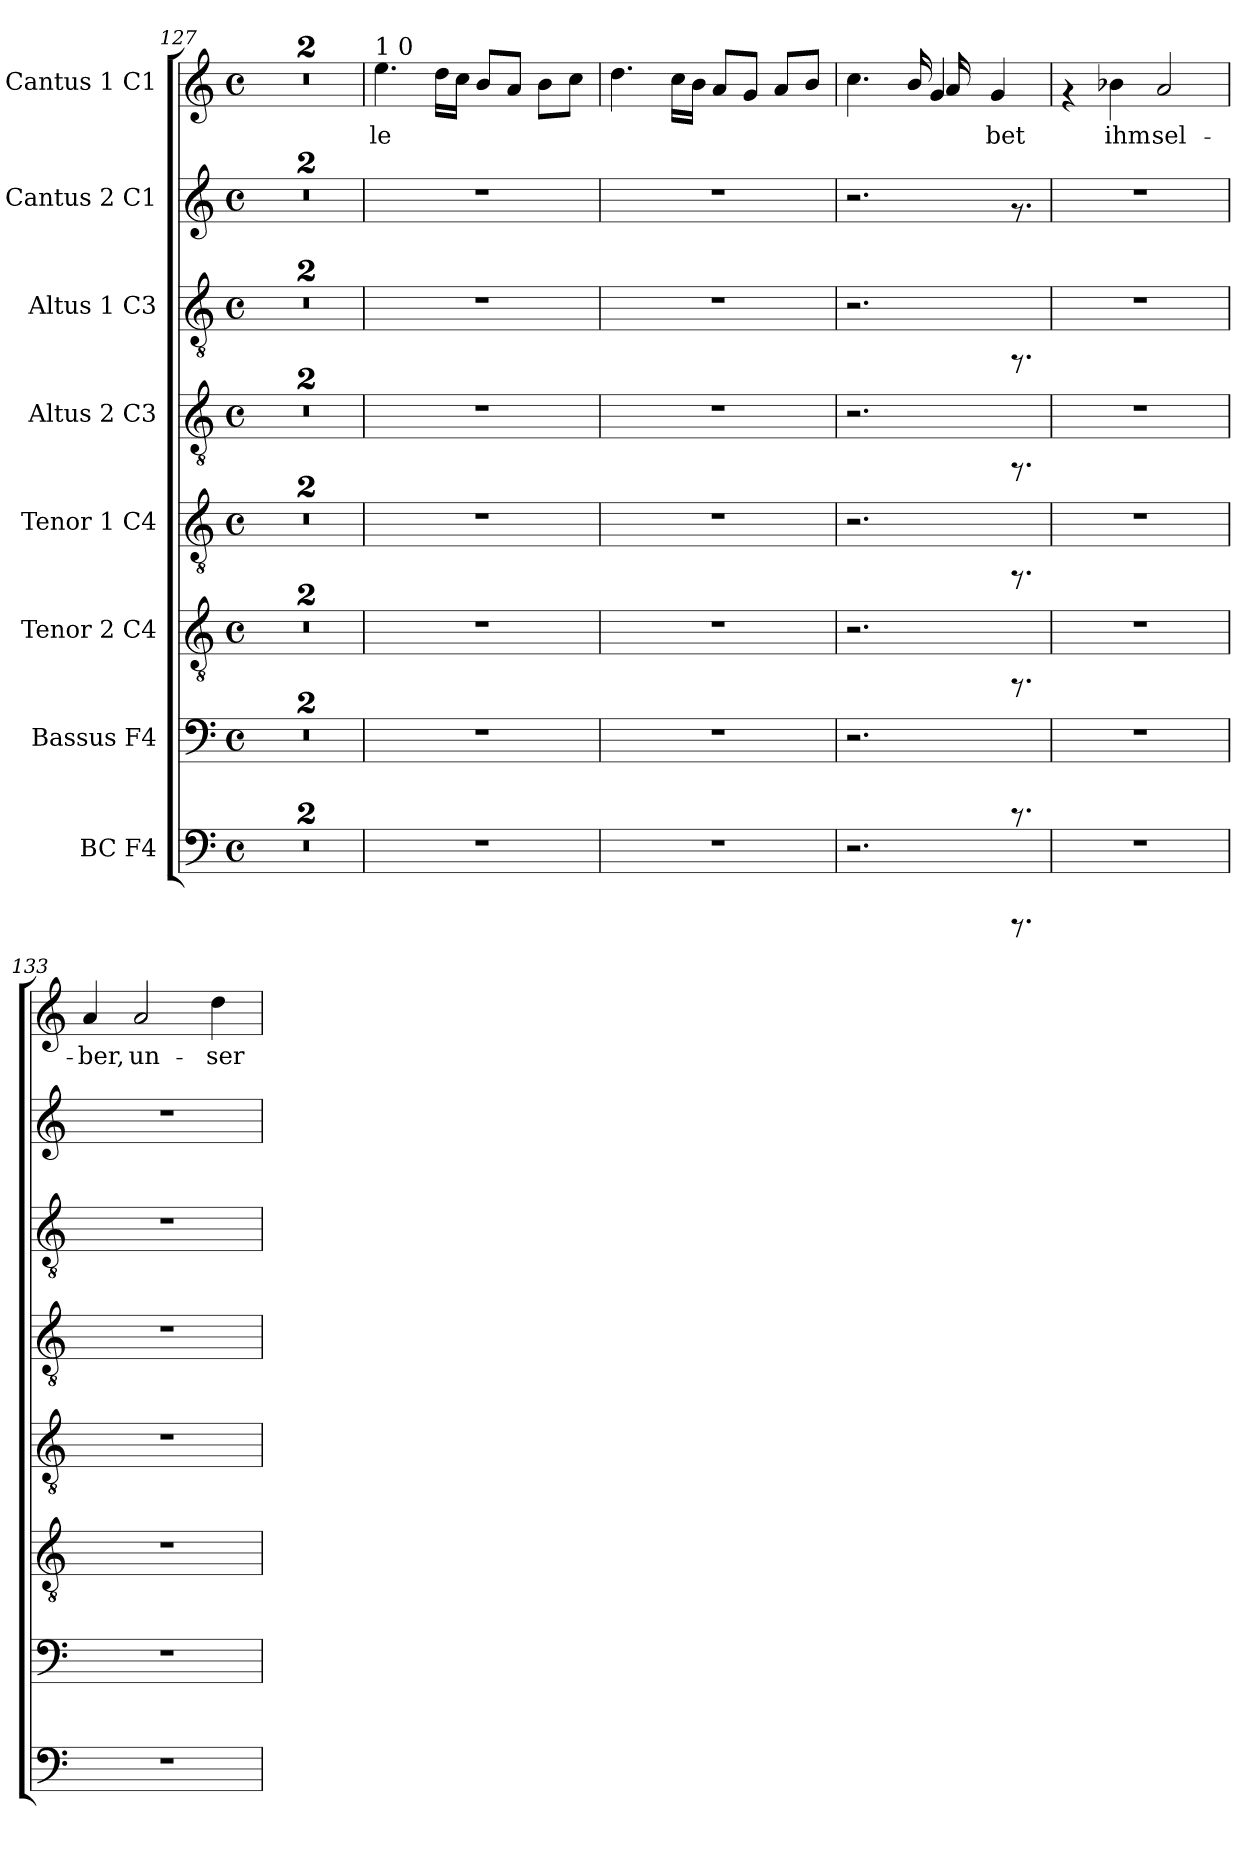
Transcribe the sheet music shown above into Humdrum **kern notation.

**kern	**kern	**kern	**kern	**kern	**kern	**kern	**kern	**text
*part8	*part7	*part6	*part5	*part4	*part3	*part2	*part1	*part1
*staff8	*staff7	*staff6	*staff5	*staff4	*staff3	*staff2	*staff1	*staff1
*I"BC  F4	*I"Bassus  F4	*I"Tenor 2  C4	*I"Tenor 1  C4	*I"Altus 2  C3	*I"Altus 1  C3	*I"Cantus 2  C1	*I"Cantus 1  C1	*
*clefF4	*clefF4	*clefGv2	*clefGv2	*clefGv2	*clefGv2	*clefG2	*clefG2	*
*k[]	*k[]	*k[]	*k[]	*k[]	*k[]	*k[]	*k[]	*
*C:	*C:	*C:	*C:	*C:	*C:	*C:	*C:	*
*M4/4	*M4/4	*M4/4	*M4/4	*M4/4	*M4/4	*M4/4	*M4/4	*
*met(c)	*met(c)	*met(c)	*met(c)	*met(c)	*met(c)	*met(c)	*met(c)	*
=127	=127	=127	=127	=127	=127	=127	=127	=127
1r	1r	1r	1r	1r	1r	1r	1r	.
=128	=128	=128	=128	=128	=128	=128	=128	=128
1r	1r	1r	1r	1r	1r	1r	1r	.
!!LO:LB:g=z
=129	=129	=129	=129	=129	=129	=129	=129	=129
!	!	!	!	!	!	!	!LO:TX:a:t=1 0	!
!	!	!	!	!	!	!	!	!LO:LY:b:cj
1r	1r	1r	1r	1r	1r	1r	4.ee\	le-
!	!	!	!	!	!	!	!	!LO:LY:b:cj
.	.	.	.	.	.	.	16dd\L	--
!	!	!	!	!	!	!	!	!LO:LY:b:cj
.	.	.	.	.	.	.	16cc\J	--
!	!	!	!	!	!	!	!	!LO:LY:b:cj
.	.	.	.	.	.	.	8b/L	--
!	!	!	!	!	!	!	!	!LO:LY:b:cj
.	.	.	.	.	.	.	8a/J	--
!	!	!	!	!	!	!	!	!LO:LY:b:cj
.	.	.	.	.	.	.	8b\L	--
!	!	!	!	!	!	!	!	!LO:LY:b:cj
.	.	.	.	.	.	.	8cc\J	--
=130	=130	=130	=130	=130	=130	=130	=130	=130
!	!	!	!	!	!	!	!	!LO:LY:b:cj
1r	1r	1r	1r	1r	1r	1r	4.dd\	--
!	!	!	!	!	!	!	!	!LO:LY:b:cj
.	.	.	.	.	.	.	16cc\L	--
!	!	!	!	!	!	!	!	!LO:LY:b:cj
.	.	.	.	.	.	.	16b\J	--
!	!	!	!	!	!	!	!	!LO:LY:b:cj
.	.	.	.	.	.	.	8a/L	--
!	!	!	!	!	!	!	!	!LO:LY:b:cj
.	.	.	.	.	.	.	8g/J	--
!	!	!	!	!	!	!	!	!LO:LY:b:cj
.	.	.	.	.	.	.	8a/L	--
!	!	!	!	!	!	!	!	!LO:LY:b:cj
.	.	.	.	.	.	.	8b/J	--
=131	=131	=131	=131	=131	=131	=131	=131	=131
!	!	!	!	!	!	!	!	!LO:LY:b:cj
*	*	*	*	*	*	*	*^	*
2.r	2.r	2.r	2.r	2.r	2.r	2.r	4.cc\	4..ryy	--
!	!	!	!	!	!	!	!	!	!LO:LY:b:cj
.	.	.	.	.	.	.	16b/L	.	--
!	!	!	!	!	!	!	!	!	!LO:LY:b:cj
.	.	.	.	.	.	.	4g/	16a/	--
.	.	.	.	.	.	.	.	4..ryy	.
!	!	!	!	!	!	!	!	!	!LO:LY:b:cj
.	.	.	.	.	.	.	4g/	.	-bet
8.rCCC	8.rCCC	8.rFF	8.rFF	8.rFF	8.rFF	8.rf	.	.	.
*	*	*	*	*	*	*	*v	*v	*
=132	=132	=132	=132	=132	=132	=132	=132	=132
1r	1r	1r	1r	1r	1r	1r	4rf	.
!	!	!	!	!	!	!	!	!LO:LY:b:cj
.	.	.	.	.	.	.	4b-X\	ihm
!	!	!	!	!	!	!	!	!LO:LY:b:cj
.	.	.	.	.	.	.	2a/	sel-
=133	=133	=133	=133	=133	=133	=133	=133	=133
!	!	!	!	!	!	!	!	!LO:LY:b:cj
1r	1r	1r	1r	1r	1r	1r	4a/	-ber,
!	!	!	!	!	!	!	!	!LO:LY:b:cj
.	.	.	.	.	.	.	2a/	un-
!	!	!	!	!	!	!	!	!LO:LY:b:cj
.	.	.	.	.	.	.	4dd\	-ser
=	=	=	=	=	=	=	=	=
*-	*-	*-	*-	*-	*-	*-	*-	*-
